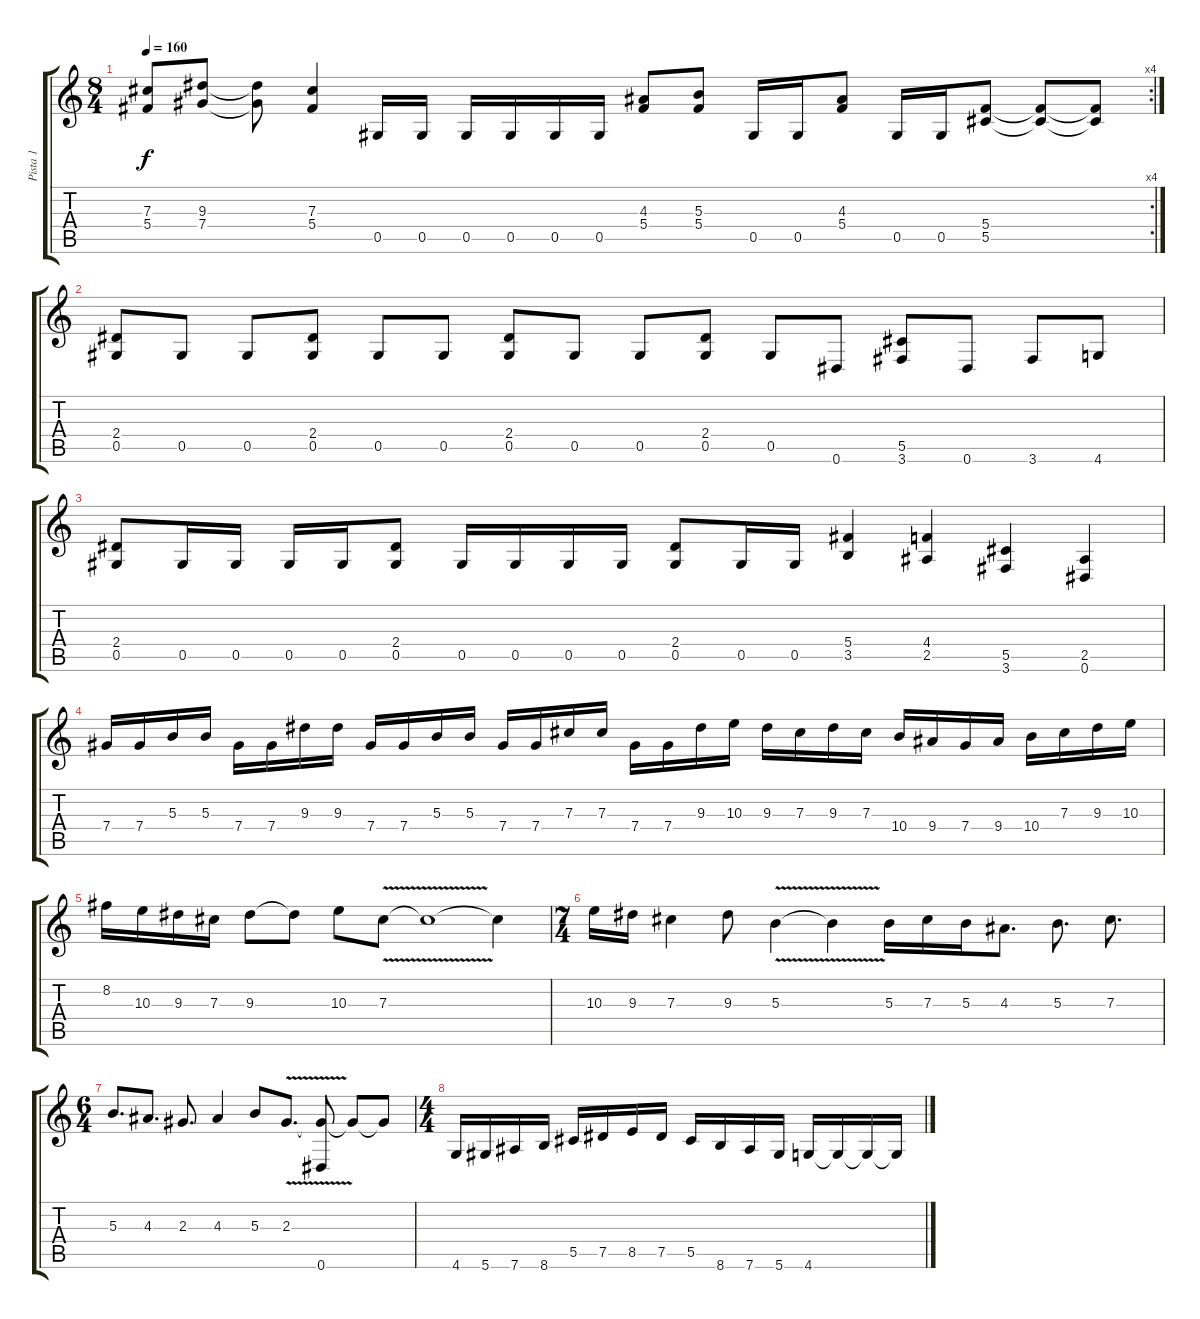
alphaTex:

\track ("Pista 1" "Pista 1") {instrument overdrivenguitar}
\staff {score tabs}
\tuning (Eb4 Bb3 Gb3 Db3 Ab2 Eb2) {hide}
\rc 4
\ts (8 4)
\tempo 160
\clef g2
\ks c
(7.3 5.4).8{dy f} (9.3 7.4).8 (9.3{t} 7.4{t}).8 (7.3 5.4).4 0.5.16 0.5.16 0.5.16 0.5.16 0.5.16 0.5.16 (4.3 5.4).8 (5.3 5.4).8 0.5.16 0.5.16 (4.3 5.4).8 0.5.16 0.5.16 (5.4 5.5).8 (5.4{t} 5.5{t}).8 (5.4{t} 5.5{t}).8 |
(2.4 0.5).8 0.5.8 0.5.8 (2.4 0.5).8 0.5.8 0.5.8 (2.4 0.5).8 0.5.8 0.5.8 (2.4 0.5).8 0.5.8 0.6.8 (5.5 3.6).8 0.6.8 3.6.8 4.6.8 |
(2.4 0.5).8 0.5.16 0.5.16 0.5.16 0.5.16 (2.4 0.5).8 0.5.16 0.5.16 0.5.16 0.5.16 (2.4 0.5).8 0.5.16 0.5.16 (5.4 3.5).4 (4.4 2.5).4 (5.5 3.6).4 (2.5 0.6).4 |
7.4.16 7.4.16 5.3.16 5.3.16 7.4.16 7.4.16 9.3.16 9.3.16 7.4.16 7.4.16 5.3.16 5.3.16 7.4.16 7.4.16 7.3.16 7.3.16 7.4.16 7.4.16 9.3.16 10.3.16 9.3.16 7.3.16 9.3.16 7.3.16 10.4.16 9.4.16 7.4.16 9.4.16 10.4.16 7.3.16 9.3.16 10.3.16 |
8.2.16 10.3.16 9.3.16 7.3.16 9.3.8 9.3{t}.8 10.3.8 7.3{v}.8 7.3{t}.1 7.3{t}.4 |
\ts (7 4)
10.3.16 9.3.16 7.3.4 9.3.8 5.3{v}.4 5.3{t}.4 5.3.16 7.3.16 5.3.16 4.3.8{d} 5.3.8{d} 7.3.8{d} |
\ts (6 4)
5.3.8{d} 4.3.8{d} 2.3.8{d} 4.3.4 5.3.8 2.3{v}.8{d} (2.3{t} 0.6).8 2.3{t}.8 2.3{t}.8 |
\ts (4 4)
4.6.16 5.6.16 7.6.16 8.6.16 5.5.16 7.5.16 8.5.16 7.5.16 5.5.16 8.6.16 7.6.16 5.6.16 4.6.16 4.6{t}.16 4.6{t}.16 4.6{t}.16
